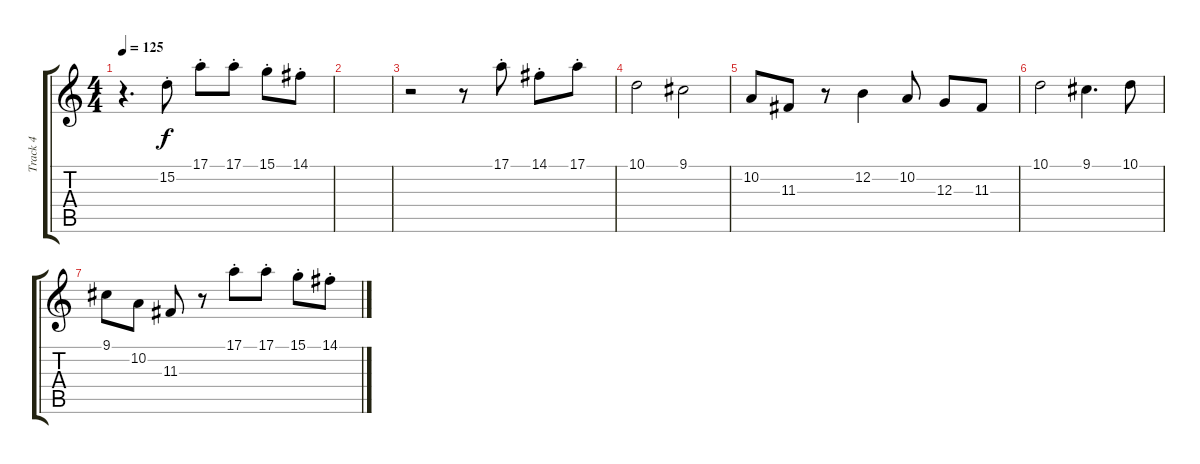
\track ("Track 4" "Track 4") {instrument pad7halo}
\staff {score tabs}
\tuning (E4 B3 G3 D3 A2 E2) {hide}
\ts (4 4)
\tempo 125
\clef g2
\ks c
r.4{d dy f} 15.2{st}.8 17.1{st}.8 17.1{st}.8 15.1{st}.8 14.1{st}.8 |
|
r.2 r.8 17.1{st}.8 14.1{st}.8 17.1{st}.8 |
10.1.2 9.1.2 |
10.2.8 11.3.8 r.8 12.2.4 10.2.8 12.3.8 11.3.8 |
10.1.2 9.1.4{d} 10.1.8 |
9.1.8 10.2.8 11.3.8 r.8 17.1{st}.8 17.1{st}.8 15.1{st}.8 14.1{st}.8
